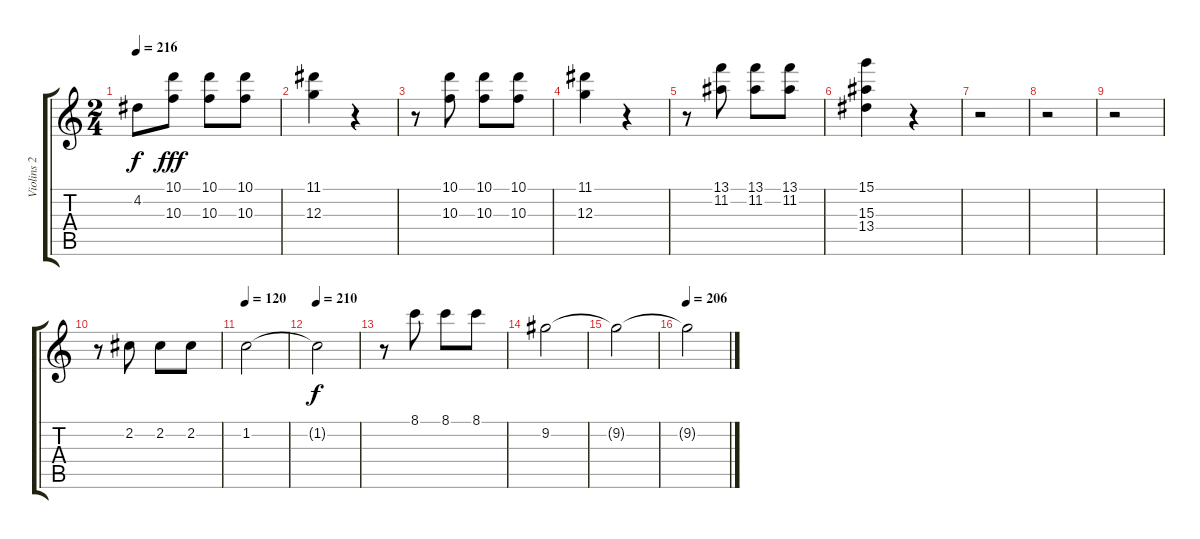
\track ("Violins 2" "Violins 2") {instrument contrabass}
\staff {score tabs}
\tuning (E4 B3 G3 D3 A2 E2) {hide}
\ts (2 4)
\tempo 216
\clef g2
\ks c
4.2{t}.8{dy f} (10.1 10.3).8{dy fff} (10.1 10.3).8 (10.1 10.3).8 |
(11.1 12.3).4 r.4 |
r.8 (10.1 10.3).8 (10.1 10.3).8 (10.1 10.3).8 |
(11.1 12.3).4 r.4 |
r.8 (13.1 11.2).8 (13.1 11.2).8 (13.1 11.2).8 |
(15.1 15.3 13.4).4 r.4 |
r.2 |
r.2 |
r.2 |
r.8 2.2.8 2.2.8 2.2.8 |
\tempo 120
1.2.2 |
\tempo 210
1.2{t}.2{dy f} |
r.8 8.1.8 8.1.8 8.1.8 |
9.2.2 |
9.2{t}.2 |
\tempo 206
9.2{t}.2
